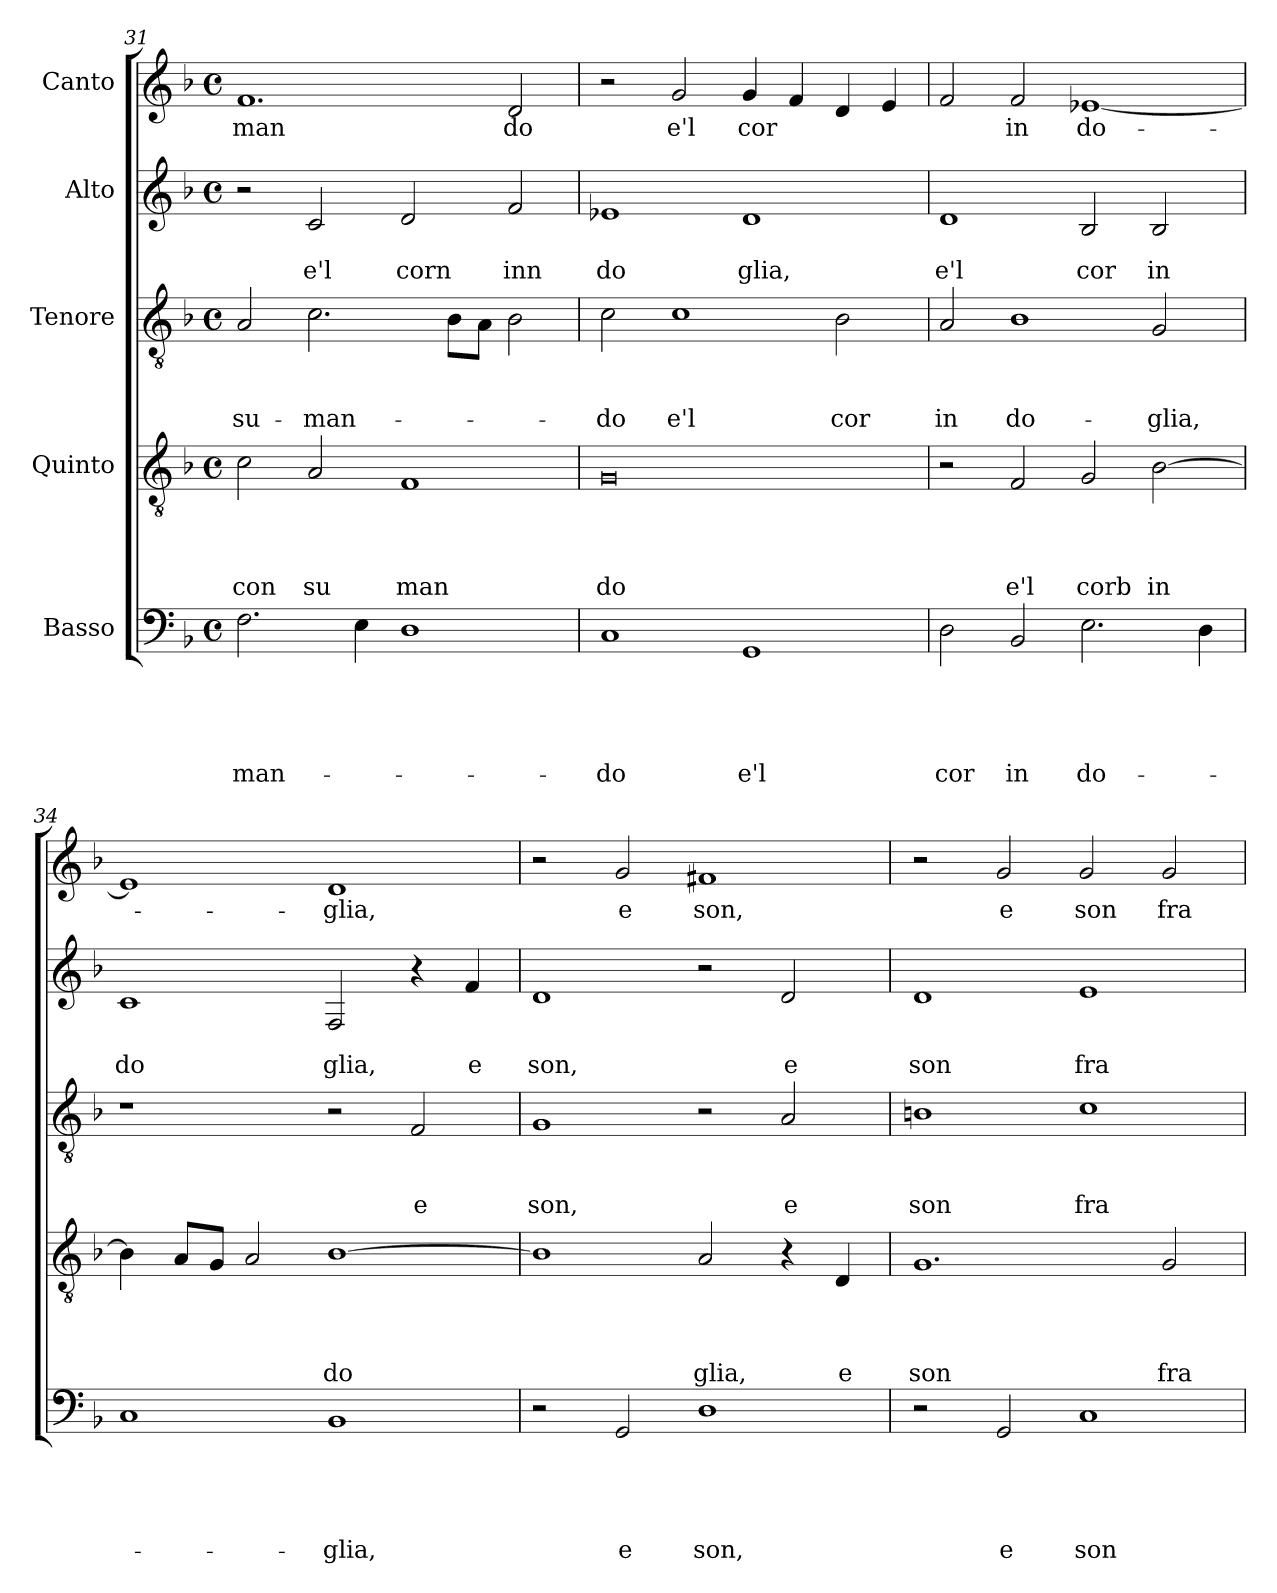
**kern	**text	**text	**text	**text	**text	**kern	**text	**text	**text	**text	**kern	**text	**text	**text	**kern	**text	**text	**kern	**text
*part5	*part5	*part5	*part5	*part5	*part5	*part4	*part4	*part4	*part4	*part4	*part3	*part3	*part3	*part3	*part2	*part2	*part2	*part1	*part1
*staff5	*staff5	*staff5	*staff5	*staff5	*staff5	*staff4	*staff4	*staff4	*staff4	*staff4	*staff3	*staff3	*staff3	*staff3	*staff2	*staff2	*staff2	*staff1	*staff1
*I"Basso	*	*	*	*	*	*I"Quinto	*	*	*	*	*I"Tenore	*	*	*	*I"Alto	*	*	*I"Canto	*
*clefF4	*	*	*	*	*	*clefGv2	*	*	*	*	*clefGv2	*	*	*	*clefG2	*	*	*clefG2	*
*k[b-]	*	*	*	*	*	*k[b-]	*	*	*	*	*k[b-]	*	*	*	*k[b-]	*	*	*k[b-]	*
*F:	*	*	*	*	*	*F:	*	*	*	*	*F:	*	*	*	*F:	*	*	*F:	*
*M4/4	*	*	*	*	*	*M4/4	*	*	*	*	*M4/4	*	*	*	*M4/4	*	*	*M4/4	*
*met(c)	*	*	*	*	*	*met(c)	*	*	*	*	*met(c)	*	*	*	*met(c)	*	*	*met(c)	*
=31	=31	=31	=31	=31	=31	=31	=31	=31	=31	=31	=31	=31	=31	=31	=31	=31	=31	=31	=31
!	!	!	!	!	!LO:LY:b	!	!	!	!	!LO:LY:b	!	!	!	!LO:LY:b	!	!	!	!	!LO:LY:b
2.F\	.	.	.	.	-man-	2c\	.	.	.	con	2A/	.	.	-su-	2r	.	.	1.f	man
!	!	!	!	!	!	!	!	!	!	!LO:LY:b	!	!	!	!LO:LY:b	!	!	!LO:LY:b	!	!
.	.	.	.	.	.	2A/	.	.	.	su	2.c\	.	.	-man-	2c/	.	e'l	.	.
4E\	.	.	.	.	.	.	.	.	.	.	.	.	.	.	.	.	.	.	.
!	!	!	!	!	!	!	!	!	!	!LO:LY:b	!	!	!	!	!	!	!LO:LY:b	!	!
1D	.	.	.	.	.	1F	.	.	.	man	.	.	.	.	2d/	.	corn	.	.
.	.	.	.	.	.	.	.	.	.	.	8B-\L	.	.	.	.	.	.	.	.
.	.	.	.	.	.	.	.	.	.	.	8A\J	.	.	.	.	.	.	.	.
!	!	!	!	!	!	!	!	!	!	!	!	!	!	!	!	!	!LO:LY:b:rj	!	!LO:LY:b
.	.	.	.	.	.	.	.	.	.	.	2B-\	.	.	.	2f/	.	inn	2d/	do
!!LO:PB:g=z
=32	=32	=32	=32	=32	=32	=32	=32	=32	=32	=32	=32	=32	=32	=32	=32	=32	=32	=32	=32
!	!	!	!	!	!LO:LY:b	!	!	!	!	!LO:LY:b	!	!	!	!LO:LY:b	!	!	!LO:LY:b	!	!
1C	.	.	.	.	-do	0G	.	.	.	do	2c\	.	.	-do	1e-X	.	do	2r	.
!	!	!	!	!	!	!	!	!	!	!	!	!	!	!LO:LY:b	!	!	!	!	!LO:LY:b
.	.	.	.	.	.	.	.	.	.	.	1c	.	.	e'l	.	.	.	2g/	e'l
!	!	!	!	!	!LO:LY:b	!	!	!	!	!	!	!	!	!	!	!	!LO:LY:b	!	!LO:LY:b
1GG	.	.	.	.	e'l	.	.	.	.	.	.	.	.	.	1d	.	glia,	4g/	cor
.	.	.	.	.	.	.	.	.	.	.	.	.	.	.	.	.	.	4f/	.
!	!	!	!	!	!	!	!	!	!	!	!	!	!	!LO:LY:b	!	!	!	!	!
.	.	.	.	.	.	.	.	.	.	.	2B-\	.	.	cor	.	.	.	4d/	.
.	.	.	.	.	.	.	.	.	.	.	.	.	.	.	.	.	.	4e/	.
=33	=33	=33	=33	=33	=33	=33	=33	=33	=33	=33	=33	=33	=33	=33	=33	=33	=33	=33	=33
!	!	!	!	!	!LO:LY:b	!	!	!	!	!	!	!	!	!LO:LY:b	!	!	!LO:LY:b	!	!
2D\	.	.	.	.	cor	2r	.	.	.	.	2A/	.	.	in	1d	.	e'l	2f/	.
!	!	!	!	!	!LO:LY:b	!	!	!	!	!LO:LY:b	!	!	!	!LO:LY:b	!	!	!	!	!LO:LY:b
2BB-/	.	.	.	.	in	2F/	.	.	.	e'l	1B-	.	.	do-	.	.	.	2f/	in
!	!	!	!	!	!LO:LY:b	!	!	!	!	!LO:LY:b:rj	!	!	!	!	!	!	!LO:LY:b	!	!LO:LY:b
2.E\	.	.	.	.	do-	2G/	.	.	.	corb	.	.	.	.	2B-/	.	cor	[<1e-X	do-
!	!	!	!	!	!	!	!	!	!	!LO:LY:b	!	!	!	!LO:LY:b	!	!	!LO:LY:b	!	!
.	.	.	.	.	.	[>2B-\	.	.	.	in	2G/	.	.	-glia,	2B-/	.	in	.	.
4D\	.	.	.	.	.	.	.	.	.	.	.	.	.	.	.	.	.	.	.
=34	=34	=34	=34	=34	=34	=34	=34	=34	=34	=34	=34	=34	=34	=34	=34	=34	=34	=34	=34
!	!	!	!	!	!	!	!	!	!	!	!	!	!	!	!	!	!LO:LY:b	!	!
1C	.	.	.	.	.	4B-\]	.	.	.	.	1r	.	.	.	1c	.	do	1e-]	.
.	.	.	.	.	.	8A/L	.	.	.	.	.	.	.	.	.	.	.	.	.
.	.	.	.	.	.	8G/J	.	.	.	.	.	.	.	.	.	.	.	.	.
.	.	.	.	.	.	2A/	.	.	.	.	.	.	.	.	.	.	.	.	.
!	!	!	!	!	!LO:LY:b	!	!	!	!	!LO:LY:b	!	!	!	!	!	!	!LO:LY:b	!	!LO:LY:b
1BB-	.	.	.	.	-glia,	[>1B-	.	.	.	do	2r	.	.	.	2F/	.	glia,	1d	-glia,
!	!	!	!	!	!	!	!	!	!	!	!	!	!	!LO:LY:b	!	!	!	!	!
.	.	.	.	.	.	.	.	.	.	.	2F/	.	.	e	4r	.	.	.	.
!	!	!	!	!	!	!	!	!	!	!	!	!	!	!	!	!	!LO:LY:b	!	!
.	.	.	.	.	.	.	.	.	.	.	.	.	.	.	4f/	.	e	.	.
=35	=35	=35	=35	=35	=35	=35	=35	=35	=35	=35	=35	=35	=35	=35	=35	=35	=35	=35	=35
!	!	!	!	!	!	!	!	!	!	!	!	!	!	!LO:LY:b	!	!	!LO:LY:b	!	!
2r	.	.	.	.	.	1B-]	.	.	.	.	1G	.	.	son,	1d	.	son,	2r	.
!	!	!	!	!	!LO:LY:b	!	!	!	!	!	!	!	!	!	!	!	!	!	!LO:LY:b
2GG/	.	.	.	.	e	.	.	.	.	.	.	.	.	.	.	.	.	2g/	e
!	!	!	!	!	!LO:LY:b	!	!	!	!	!LO:LY:b	!	!	!	!	!	!	!	!	!LO:LY:b
1D	.	.	.	.	son,	2A/	.	.	.	glia,	2r	.	.	.	2r	.	.	1f#X	son,
!	!	!	!	!	!	!	!	!	!	!	!	!	!	!LO:LY:b	!	!	!LO:LY:b	!	!
.	.	.	.	.	.	4r	.	.	.	.	2A/	.	.	e	2d/	.	e	.	.
!	!	!	!	!	!	!	!	!	!	!LO:LY:b	!	!	!	!	!	!	!	!	!
.	.	.	.	.	.	4D/	.	.	.	e	.	.	.	.	.	.	.	.	.
=36	=36	=36	=36	=36	=36	=36	=36	=36	=36	=36	=36	=36	=36	=36	=36	=36	=36	=36	=36
!	!	!	!	!	!	!	!	!	!	!LO:LY:b	!	!	!	!LO:LY:b	!	!	!LO:LY:b	!	!
2r	.	.	.	.	.	1.G	.	.	.	son	1Bn	.	.	son	1d	.	son	2r	.
!	!	!	!	!	!LO:LY:b	!	!	!	!	!	!	!	!	!	!	!	!	!	!LO:LY:b
2GG/	.	.	.	.	e	.	.	.	.	.	.	.	.	.	.	.	.	2g/	e
!	!	!	!	!	!LO:LY:b	!	!	!	!	!	!	!	!	!LO:LY:b	!	!	!LO:LY:b	!	!LO:LY:b
1C	.	.	.	.	son	.	.	.	.	.	1c	.	.	fra	1e	.	fra	2g/	son
!	!	!	!	!	!	!	!	!	!	!LO:LY:b	!	!	!	!	!	!	!	!	!LO:LY:b
.	.	.	.	.	.	2G/	.	.	.	fra	.	.	.	.	.	.	.	2g/	fra
=	=	=	=	=	=	=	=	=	=	=	=	=	=	=	=	=	=	=	=
*-	*-	*-	*-	*-	*-	*-	*-	*-	*-	*-	*-	*-	*-	*-	*-	*-	*-	*-	*-
